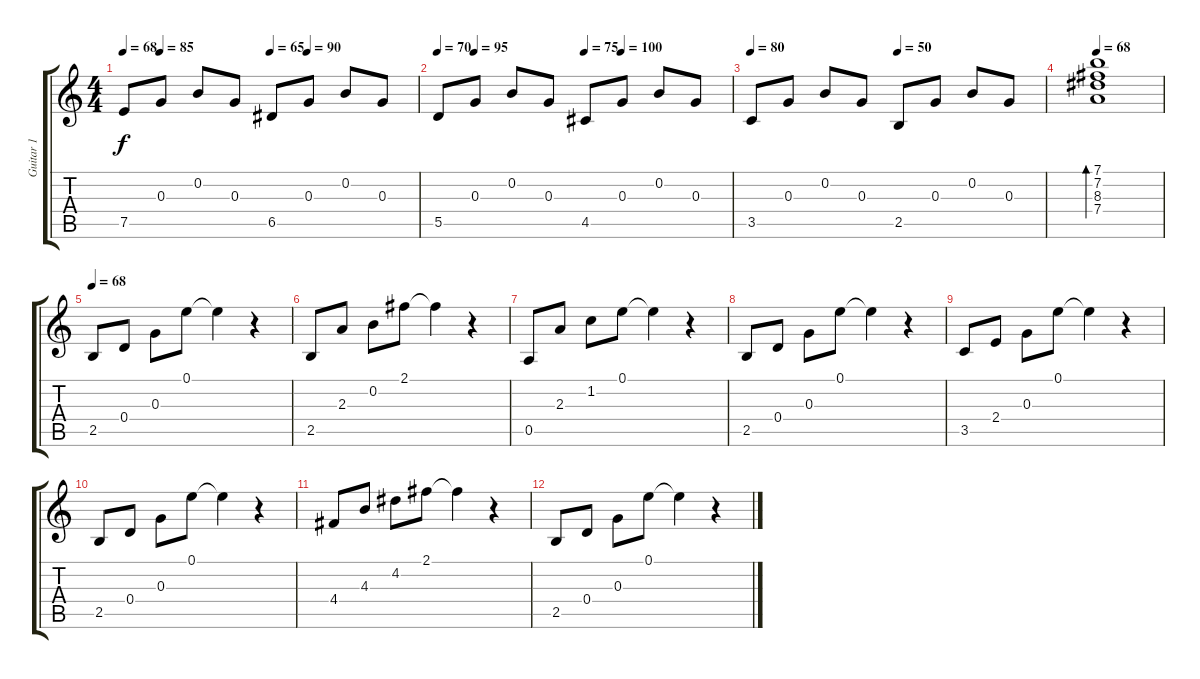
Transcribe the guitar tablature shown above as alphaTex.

\track ("Guitar 1" "Guitar 1") {instrument acousticguitarnylon}
\staff {score tabs}
\tuning (E4 B3 G3 D3 A2 E2) {hide}
\ts (4 4)
\tempo 68
\tempo 60
\tempo (85 0.125)
\tempo (65 0.5)
\tempo (90 0.625)
\tempo 68
\clef g2
\ks c
7.5.8{dy f volume 14 instrument acousticguitarnylon} 0.3.8 0.2.8 0.3.8 6.5.8 0.3.8 0.2.8 0.3.8 |
\tempo 70
\tempo (95 0.125)
\tempo (75 0.5)
\tempo (100 0.625)
5.5.8 0.3.8 0.2.8 0.3.8 4.5.8 0.3.8 0.2.8 0.3.8 |
\tempo 80
\tempo (50 0.5)
3.5.8 0.3.8 0.2.8 0.3.8 2.5.8 0.3.8 0.2.8 0.3.8 |
\tempo 68
(7.1 7.2 8.3 7.4).1{bd 240 volume 10} |
\tempo 68
2.5.8{volume 12} 0.4.8 0.3.8 0.1.8 0.1{t}.4 r.4 |
2.5.8 2.3.8 0.2.8 2.1.8 2.1{t}.4 r.4 |
0.5.8 2.3.8 1.2.8 0.1.8 0.1{t}.4 r.4 |
2.5.8 0.4.8 0.3.8 0.1.8 0.1{t}.4 r.4 |
3.5.8 2.4.8 0.3.8 0.1.8 0.1{t}.4 r.4 |
2.5.8 0.4.8 0.3.8 0.1.8 0.1{t}.4 r.4 |
4.4.8 4.3.8 4.2.8 2.1.8 2.1{t}.4 r.4 |
2.5.8 0.4.8 0.3.8 0.1.8 0.1{t}.4 r.4
